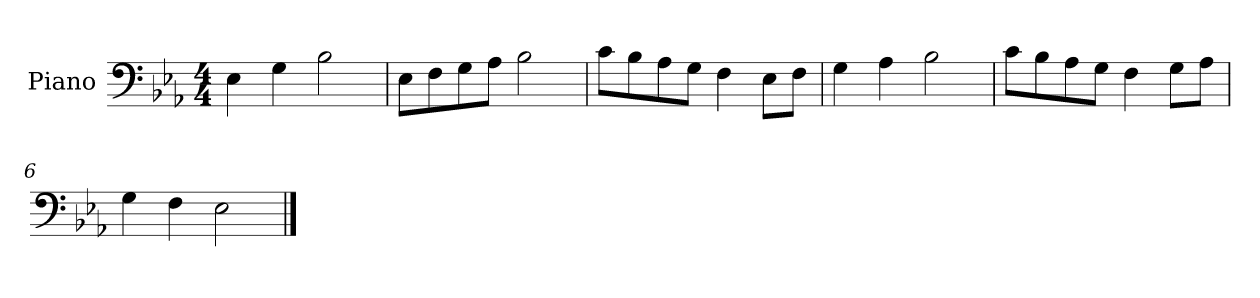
**kern
*part1
*staff1
*I"Piano
*I'Pno
*clefF4
*k[b-e-a-]
*M4/4
=1
4E-\
4G\
2B-\
=2
8E-\L
8F\
8G\
8A-\J
2B-\
=3
8c\L
8B-\
8A-\
8G\J
4F\
8E-\L
8F\J
=4
4G\
4A-\
2B-\
=5
8c\L
8B-\
8A-\
8G\J
4F\
8G\L
8A-\J
=6
4G\
4F\
2E-\
==
*-
